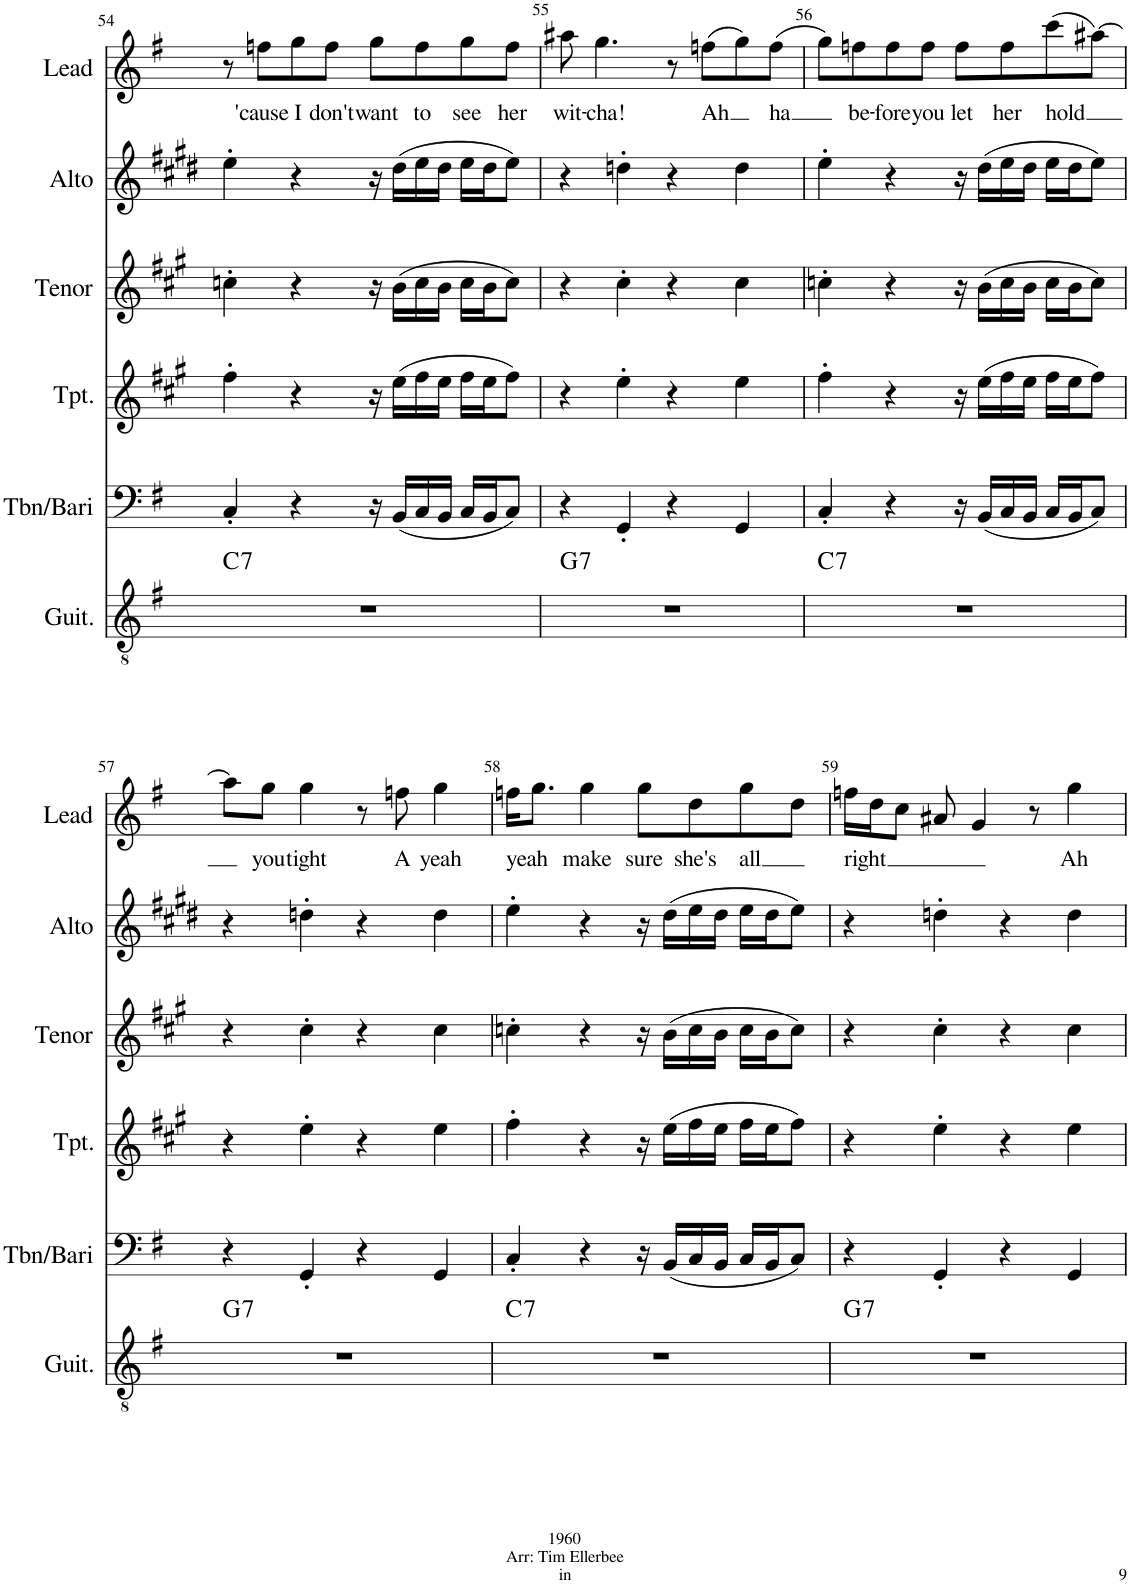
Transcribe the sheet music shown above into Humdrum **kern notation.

**kern	**harte	**kern	**kern	**kern	**kern	**kern	**text
*part6	*part6	*part5	*part4	*part3	*part2	*part1	*part1
*staff6	*	*staff5	*staff4	*staff3	*staff2	*staff1	*staff1
*I"Guitar	*	*I"Tbn/Bari	*I"Trumpet	*I"Tenor	*I"Alto	*I"Lead	*
*I'Guit.	*	*I'Tbn/Bari	*I'Tpt.	*I'Tenor	*I'Alto	*I'Lead	*
!!LO:PB:g=z
*clefGv2	*	*clefF4	*clefG2	*clefG2	*clefG2	*clefG2	*
*	*	*	*Trd1c2	*Trd8c14	*Trd5c9	*	*
*k[f#]	*	*k[f#]	*k[f#c#g#]	*k[f#c#g#]	*k[f#c#g#d#]	*k[f#]	*
*M4/4	*	*M4/4	*M4/4	*M4/4	*M4/4	*M4/4	*
=54	=54	=54	=54	=54	=54	=54	=54
!	!LO:H:kt=7	!	!	!	!	!	!
1r	C:7	4C'/	4ff#'\	4ccn'\	4ee'\	8r	.
!	!	!	!	!	!	!	!LO:LY:b
.	.	.	.	.	.	8ffn\L	'cause
!	!	!	!	!	!	!	!LO:LY:b
.	.	4r	4r	4r	4r	8gg\	I
!	!	!	!	!	!	!	!LO:LY:b
.	.	.	.	.	.	8ff\J	don't
!	!	!	!	!	!	!	!LO:LY:b
.	.	16r	16r	16r	16r	8gg\L	want
.	.	(16BB/LL	(16ee\LL	(16b\LL	(16dd#\LL	.	.
!	!	!	!	!	!	!	!LO:LY:b
.	.	16C/	16ff#\	16cc\	16ee\	8ff\	to
.	.	16BB/JJ	16ee\JJ	16b\JJ	16dd#\JJ	.	.
!	!	!	!	!	!	!	!LO:LY:b
.	.	16C/LL	16ff#\LL	16cc\LL	16ee\LL	8gg\	see
.	.	16BB/J	16ee\J	16b\J	16dd#\J	.	.
!	!	!	!	!	!	!	!LO:LY:b
.	.	8C/J)	8ff#\J)	8cc\J)	8ee\J)	8ff\J	her
=55	=55	=55	=55	=55	=55	=55	=55
!	!LO:H:kt=7	!	!	!	!	!	!LO:LY:b
1r	G:7	4r	4r	4r	4r	8aa#X\	wit-
!	!	!	!	!	!	!	!LO:LY:b
.	.	.	.	.	.	4.gg\	-cha!
.	.	4GG'/	4ee'\	4cc#'\	4ddn'\	.	.
.	.	4r	4r	4r	4r	8r	.
!	!	!	!	!	!	!	!LO:LY:b
.	.	.	.	.	.	(8ffn\L	Ah
.	.	4GG/	4ee\	4cc#\	4dd\	8gg\)	.
!	!	!	!	!	!	!	!LO:LY:b
.	.	.	.	.	.	(8ff\J	ha
=56	=56	=56	=56	=56	=56	=56	=56
!	!LO:H:kt=7	!	!	!	!	!	!
1r	C:7	4C'/	4ff#'\	4ccn'\	4ee'\	8gg\L)	.
!	!	!	!	!	!	!	!LO:LY:b
.	.	.	.	.	.	8ffn\	be-
!	!	!	!	!	!	!	!LO:LY:b
.	.	4r	4r	4r	4r	8ff\	-fore
!	!	!	!	!	!	!	!LO:LY:b
.	.	.	.	.	.	8ff\J	you
!	!	!	!	!	!	!	!LO:LY:b
.	.	16r	16r	16r	16r	8ff\L	let
.	.	(16BB/LL	(16ee\LL	(16b\LL	(16dd#\LL	.	.
!	!	!	!	!	!	!	!LO:LY:b
.	.	16C/	16ff#\	16cc\	16ee\	8ff\	her
.	.	16BB/JJ	16ee\JJ	16b\JJ	16dd#\JJ	.	.
!	!	!	!	!	!	!	!LO:LY:b
.	.	16C/LL	16ff#\LL	16cc\LL	16ee\LL	(8ccc\	hold
.	.	16BB/J	16ee\J	16b\J	16dd#\J	.	.
.	.	8C/J)	8ff#\J)	8cc\J)	8ee\J)	[8aa#X\J)	.
!!LO:LB:g=z
=57	=57	=57	=57	=57	=57	=57	=57
!	!LO:H:kt=7	!	!	!	!	!	!
1r	G:7	4r	4r	4r	4r	8aa#\L]	.
!	!	!	!	!	!	!	!LO:LY:b
.	.	.	.	.	.	8gg\J	you
!	!	!	!	!	!	!	!LO:LY:b
.	.	4GG'/	4ee'\	4cc#'\	4ddn'\	4gg\	tight
.	.	4r	4r	4r	4r	8r	.
!	!	!	!	!	!	!	!LO:LY:b
.	.	.	.	.	.	8ffn\	A
!	!	!	!	!	!	!	!LO:LY:b
.	.	4GG/	4ee\	4cc#\	4dd\	4gg\	yeah
=58	=58	=58	=58	=58	=58	=58	=58
!	!LO:H:kt=7	!	!	!	!	!	!LO:LY:b
1r	C:7	4C'/	4ff#'\	4ccn'\	4ee'\	16ffn\KL	yeah
.	.	.	.	.	.	8.gg\J	.
!	!	!	!	!	!	!	!LO:LY:b
.	.	4r	4r	4r	4r	4gg\	make
!	!	!	!	!	!	!	!LO:LY:b
.	.	16r	16r	16r	16r	8gg\L	sure
.	.	(16BB/LL	(16ee\LL	(16b\LL	(16dd#\LL	.	.
!	!	!	!	!	!	!	!LO:LY:b
.	.	16C/	16ff#\	16cc\	16ee\	8dd\	she's
.	.	16BB/JJ	16ee\JJ	16b\JJ	16dd#\JJ	.	.
!	!	!	!	!	!	!	!LO:LY:b
.	.	16C/LL	16ff#\LL	16cc\LL	16ee\LL	8gg\	all
.	.	16BB/J	16ee\J	16b\J	16dd#\J	.	.
.	.	8C/J)	8ff#\J)	8cc\J)	8ee\J)	8dd\J	.
=59	=59	=59	=59	=59	=59	=59	=59
!	!LO:H:kt=7	!	!	!	!	!	!LO:LY:b
1r	G:7	4r	4r	4r	4r	16ffn\LL	right
.	.	.	.	.	.	16dd\J	.
.	.	.	.	.	.	8cc\J	.
.	.	4GG'/	4ee'\	4cc#'\	4ddn'\	8a#X/	.
.	.	.	.	.	.	4g/	.
.	.	4r	4r	4r	4r	.	.
.	.	.	.	.	.	8r	.
!	!	!	!	!	!	!	!LO:LY:b
.	.	4GG/	4ee\	4cc#\	4dd\	4gg\	Ah
=	=	=	=	=	=	=	=
*-	*-	*-	*-	*-	*-	*-	*-
